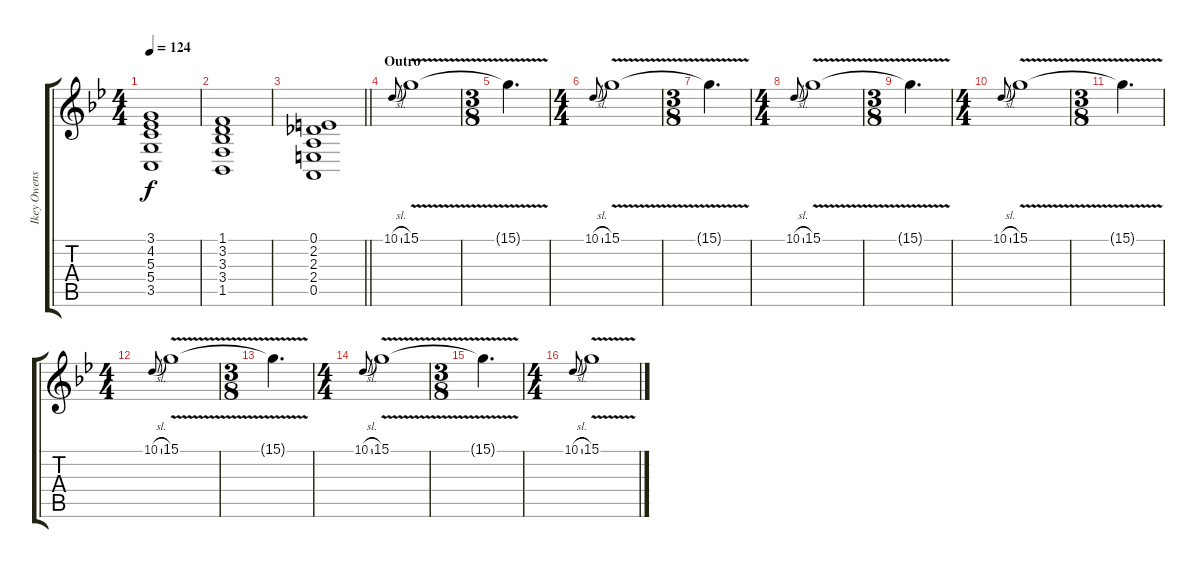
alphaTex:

\track ("Ikey Owens" "Ikey Owens") {instrument electricpiano1}
\staff {score tabs}
\tuning (E4 B3 G3 D3 A2 E2) {hide}
\ts (4 4)
\tempo 124
\clef g2
\ks gminor
(3.1 4.2 5.3 5.4 3.5).1{dy f} |
(1.1 3.2 3.3 3.4 1.5).1 |
\barLineRight lightlight
(0.1 2.2 2.3 2.4 0.5).1 |
\section ("" "Outro")
10.1{sl}.8{gr onbeat} 15.1{v}.1{volume 10 instrument lead6voice} |
\ts (3 8)
15.1{t}.4{d} |
\ts (4 4)
10.1{sl}.8{gr onbeat} 15.1{v}.1 |
\ts (3 8)
15.1{t}.4{d} |
\ts (4 4)
10.1{sl}.8{gr onbeat} 15.1{v}.1 |
\ts (3 8)
15.1{t}.4{d} |
\ts (4 4)
10.1{sl}.8{gr onbeat} 15.1{v}.1 |
\ts (3 8)
15.1{t}.4{d} |
\ts (4 4)
10.1{sl}.8{gr onbeat} 15.1{v}.1 |
\ts (3 8)
15.1{t}.4{d} |
\ts (4 4)
10.1{sl}.8{gr onbeat} 15.1{v}.1 |
\ts (3 8)
15.1{t}.4{d} |
\ts (4 4)
10.1{sl}.8{gr onbeat} 15.1{v}.1
